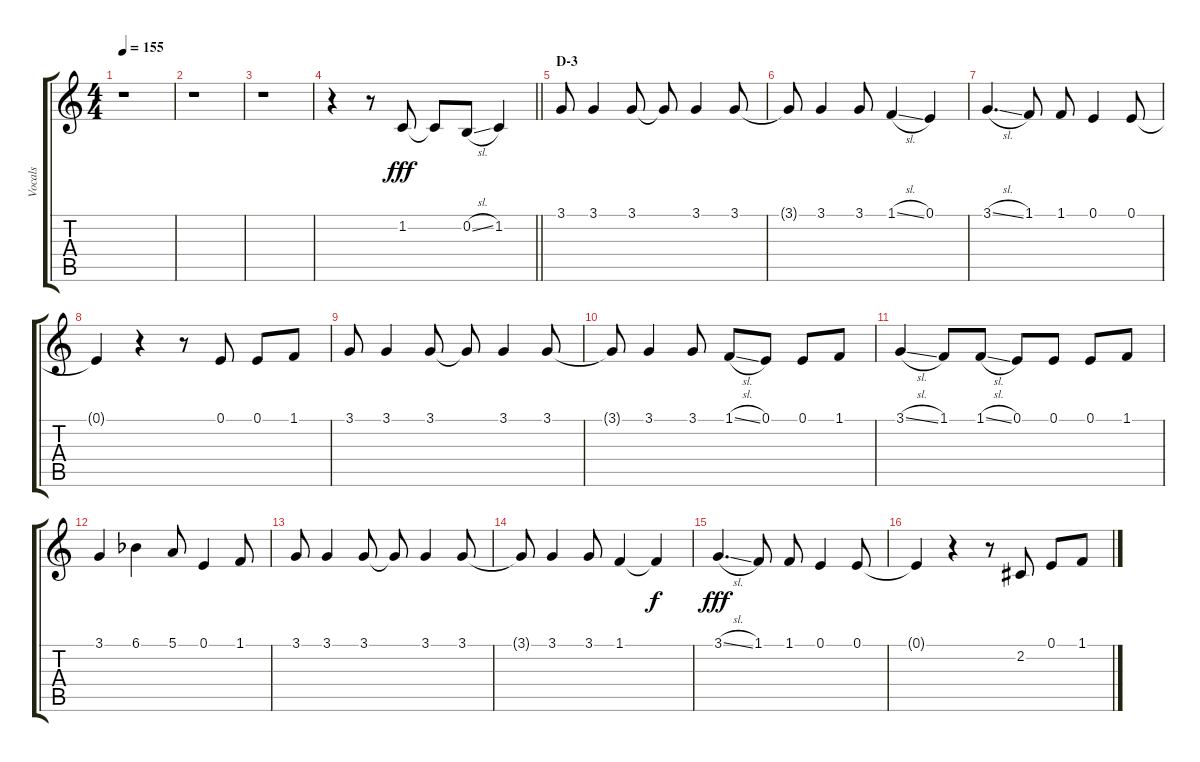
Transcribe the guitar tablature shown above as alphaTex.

\track ("Vocals" "Vocals") {instrument voiceoohs}
\staff {score tabs}
\tuning (E4 B3 G3 D3 A2 E2) {hide}
\ts (4 4)
\tempo 155
\clef g2
\ks c
r.1{dy fff} |
r.1 |
r.1 |
\barLineRight lightlight
r.4 r.8 1.2.8 1.2{t}.8 0.2{sl}.8 1.2.4 |
\section ("" "D-3")
3.1.8 3.1.4 3.1.8 3.1{t}.8 3.1.4 3.1.8 |
3.1{t}.8 3.1.4 3.1.8 1.1{sl}.4 0.1.4 |
3.1{sl}.4{d} 1.1.8 1.1.8 0.1.4 0.1.8 |
0.1{t}.4 r.4 r.8 0.1.8 0.1.8 1.1.8 |
3.1.8 3.1.4 3.1.8 3.1{t}.8 3.1.4 3.1.8 |
3.1{t}.8 3.1.4 3.1.8 1.1{sl}.8 0.1.8 0.1.8 1.1.8 |
3.1{sl}.4 1.1.8 1.1{sl}.8 0.1.8 0.1.8 0.1.8 1.1.8 |
3.1.4 6.1{acc b}.4 5.1.8 0.1.4 1.1.8 |
3.1.8 3.1.4 3.1.8 3.1{t}.8 3.1.4 3.1.8 |
3.1{t}.8 3.1.4 3.1.8 1.1.4 1.1{t}.4{dy f} |
3.1{sl}.4{d dy fff} 1.1.8 1.1.8 0.1.4 0.1.8 |
0.1{t}.4 r.4 r.8 2.2.8 0.1.8 1.1.8
